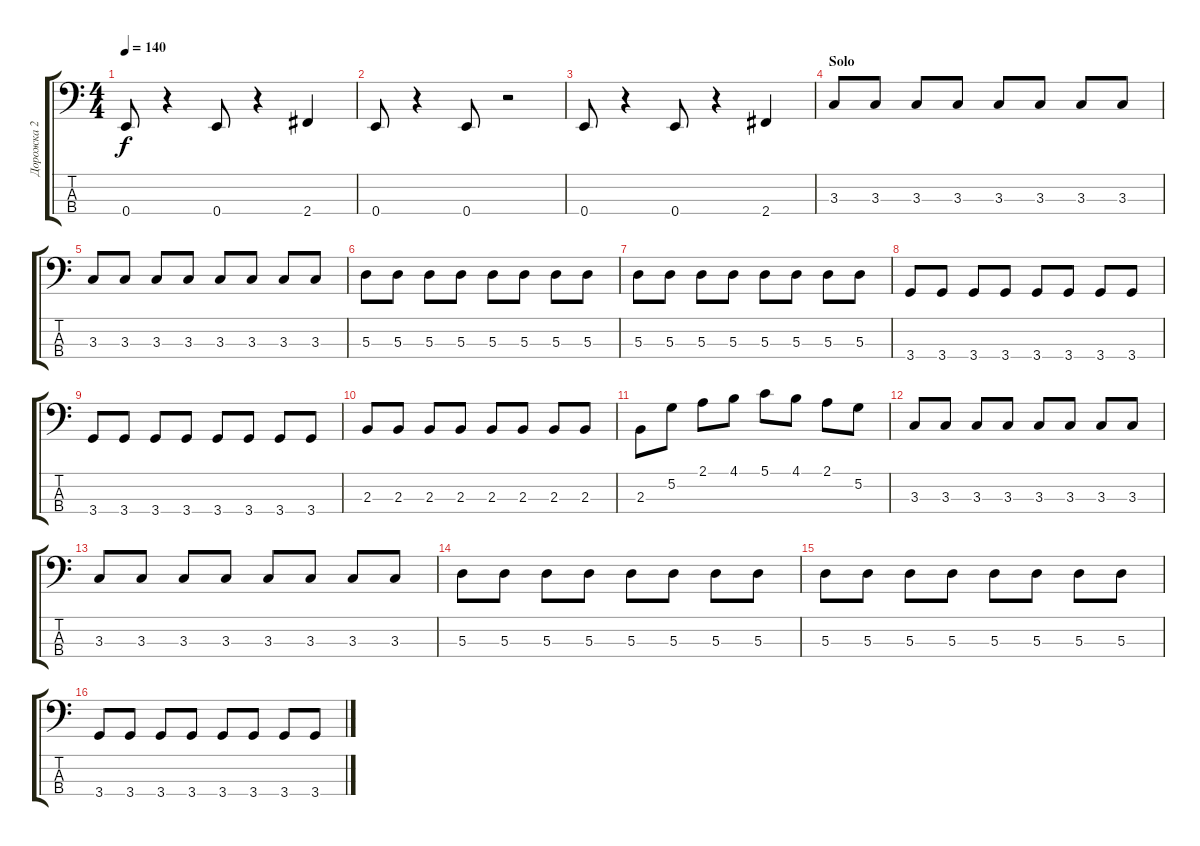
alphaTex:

\track ("Дорожка 2" "Дорожка 2") {instrument electricbassfinger}
\staff {score tabs}
\tuning (G2 D2 A1 E1) {hide}
\ts (4 4)
\tempo 140
\clef f4
\ks c
0.4.8{dy f} r.4 0.4.8 r.4 2.4.4 |
0.4.8 r.4 0.4.8 r.2 |
0.4.8 r.4 0.4.8 r.4 2.4.4 |
\section ("" "Solo")
3.3.8 3.3.8 3.3.8 3.3.8 3.3.8 3.3.8 3.3.8 3.3.8 |
3.3.8 3.3.8 3.3.8 3.3.8 3.3.8 3.3.8 3.3.8 3.3.8 |
5.3.8 5.3.8 5.3.8 5.3.8 5.3.8 5.3.8 5.3.8 5.3.8 |
5.3.8 5.3.8 5.3.8 5.3.8 5.3.8 5.3.8 5.3.8 5.3.8 |
3.4.8 3.4.8 3.4.8 3.4.8 3.4.8 3.4.8 3.4.8 3.4.8 |
3.4.8 3.4.8 3.4.8 3.4.8 3.4.8 3.4.8 3.4.8 3.4.8 |
2.3.8 2.3.8 2.3.8 2.3.8 2.3.8 2.3.8 2.3.8 2.3.8 |
2.3.8 5.2.8 2.1.8 4.1.8 5.1.8 4.1.8 2.1.8 5.2.8 |
3.3.8 3.3.8 3.3.8 3.3.8 3.3.8 3.3.8 3.3.8 3.3.8 |
3.3.8 3.3.8 3.3.8 3.3.8 3.3.8 3.3.8 3.3.8 3.3.8 |
5.3.8 5.3.8 5.3.8 5.3.8 5.3.8 5.3.8 5.3.8 5.3.8 |
5.3.8 5.3.8 5.3.8 5.3.8 5.3.8 5.3.8 5.3.8 5.3.8 |
3.4.8 3.4.8 3.4.8 3.4.8 3.4.8 3.4.8 3.4.8 3.4.8
